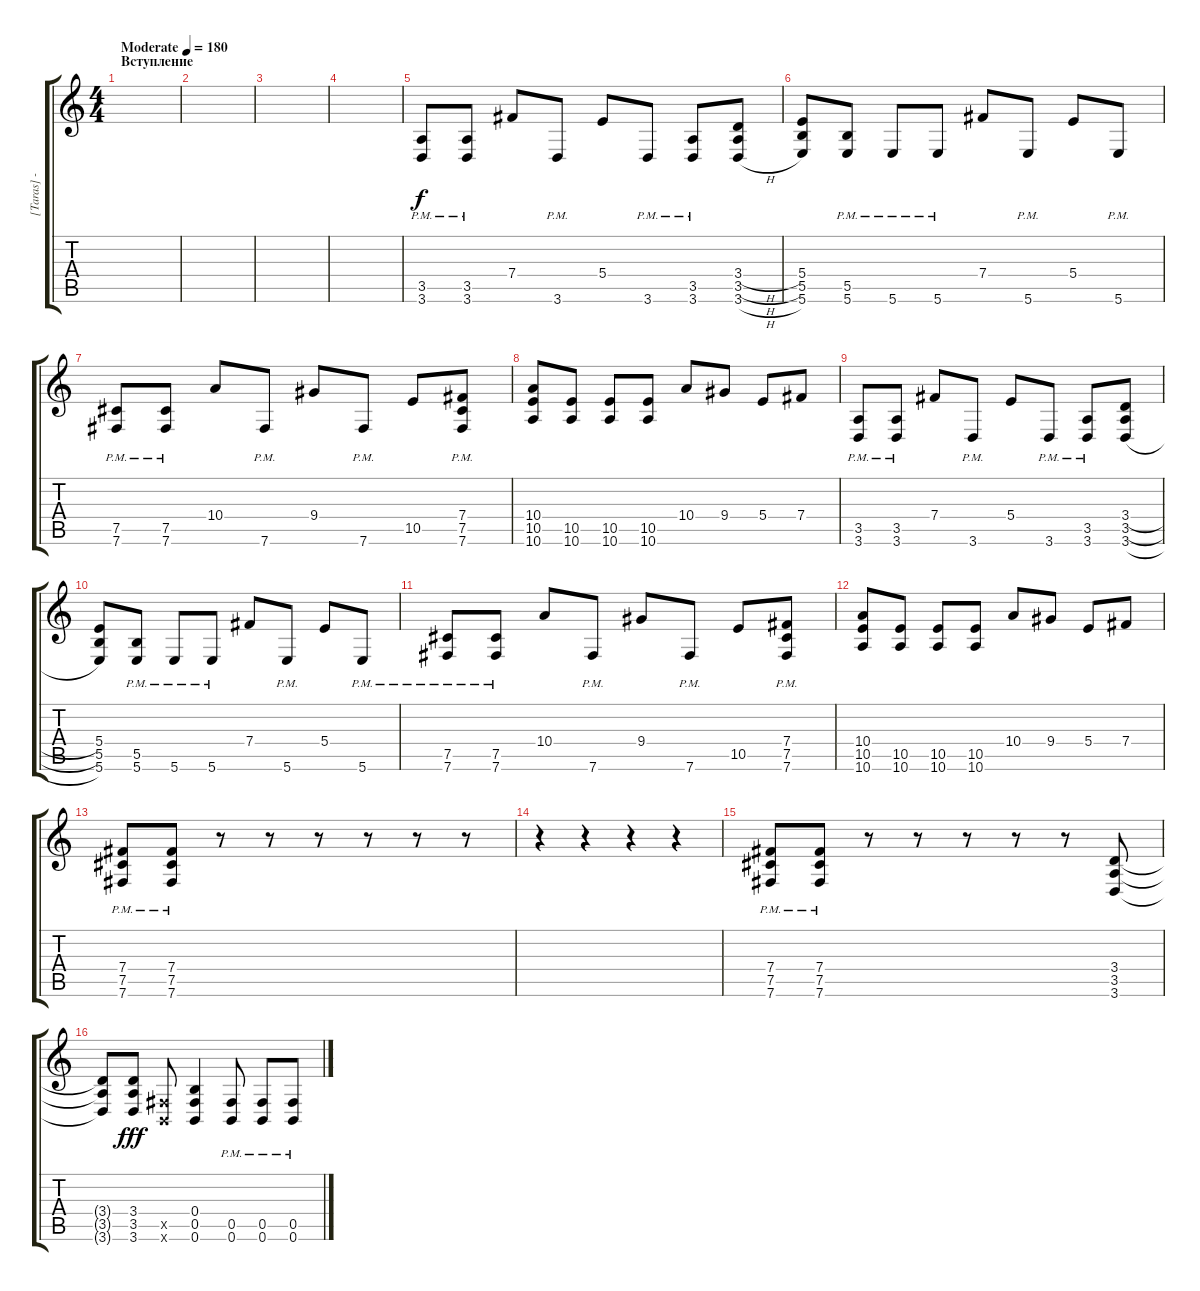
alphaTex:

\track ("[Taras] - Rhythm Guitar" "[Taras] - ") {instrument distortionguitar}
\staff {score tabs}
\tuning (Db4 Ab3 E3 B2 Gb2 B1) {hide}
\ts (4 4)
\section ("" "Вступление")
\tempo (180 "Moderate")
\clef g2
\ks c
|
|
|
|
(3.5{pm} 3.6{pm}).8 (3.5{pm} 3.6{pm}).8 7.4.8 3.6{pm}.8 5.4.8 3.6{pm}.8 (3.5{pm} 3.6{pm}).8 (3.4{h} 3.5{h} 3.6{h}).8 |
(5.4 5.5 5.6).8 (5.5{pm} 5.6{pm}).8 5.6{pm}.8 5.6{pm}.8 7.4.8 5.6{pm}.8 5.4.8 5.6{pm}.8 |
(7.5{pm} 7.6{pm}).8 (7.5{pm} 7.6{pm}).8 10.4.8 7.6{pm}.8 9.4.8 7.6{pm}.8 10.5.8 (7.4 7.5 7.6{pm}).8 |
(10.4 10.5 10.6).8 (10.5 10.6).8 (10.5 10.6).8 (10.5 10.6).8 10.4.8 9.4.8 5.4.8 7.4.8 |
(3.5{pm} 3.6{pm}).8 (3.5{pm} 3.6{pm}).8 7.4.8 3.6{pm}.8 5.4.8 3.6{pm}.8 (3.5{pm} 3.6{pm}).8 (3.4{h} 3.5{h} 3.6{h}).8 |
(5.4 5.5 5.6).8 (5.5{pm} 5.6{pm}).8 5.6{pm}.8 5.6{pm}.8 7.4.8 5.6{pm}.8 5.4.8 5.6{pm}.8 |
(7.5{pm} 7.6{pm}).8 (7.5{pm} 7.6{pm}).8 10.4.8 7.6{pm}.8 9.4.8 7.6{pm}.8 10.5.8 (7.4 7.5 7.6{pm}).8 |
(10.4 10.5 10.6).8 (10.5 10.6).8 (10.5 10.6).8 (10.5 10.6).8 10.4.8 9.4.8 5.4.8 7.4.8 |
(7.4{pm} 7.5{pm} 7.6{pm}).8 (7.4{pm} 7.5{pm} 7.6{pm}).8 r.8 r.8 r.8 r.8 r.8 r.8 |
r.4 r.4 r.4 r.4 |
(7.4{pm} 7.5{pm} 7.6{pm}).8 (7.4{pm} 7.5{pm} 7.6{pm}).8 r.8 r.8 r.8 r.8 r.8 (3.4 3.5 3.6).8 |
(3.4{t} 3.5{t} 3.6{t}).8{dy f} (3.4 3.5 3.6).8{dy fff} (0.5{x} 0.6{x}).8 (0.4 0.5 0.6).4 (0.5{pm} 0.6{pm}).8 (0.5{pm} 0.6{pm}).8 (0.5{pm} 0.6{pm}).8
